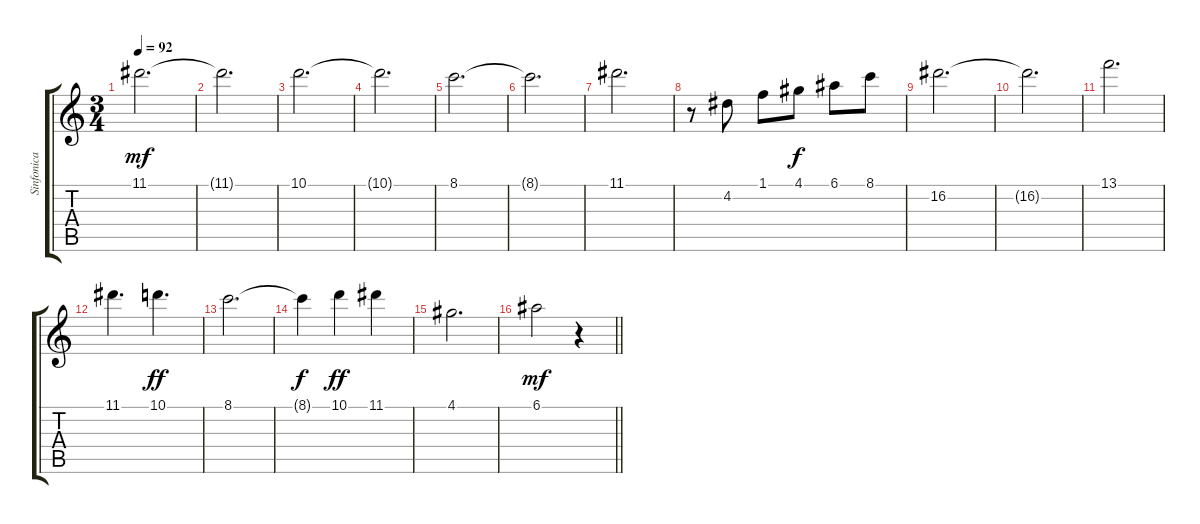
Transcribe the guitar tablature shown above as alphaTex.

\track ("Sinfonica" "Sinfonica") {instrument stringensemble2}
\staff {score tabs}
\tuning (E5 B4 G4 D4 A3 E3) {hide}
\ts (3 4)
\tempo 92
\clef g2
\ks c
11.1.2{d dy mf} |
11.1{t}.2{d} |
10.1.2{d} |
10.1{t}.2{d} |
8.1.2{d} |
8.1{t}.2{d} |
11.1.2{d} |
r.8{volume 9 instrument stringensemble2} 4.2.8 1.1.8 4.1.8{dy f} 6.1.8 8.1.8 |
16.2.2{d} |
16.2{t}.2{d} |
13.1.2{d} |
11.1.4{d} 10.1.4{d dy ff} |
8.1.2{d} |
8.1{t}.4{dy f} 10.1.4{dy ff} 11.1.4 |
4.1.2{d} |
\barLineRight lightlight
6.1.2{dy mf} r.4
